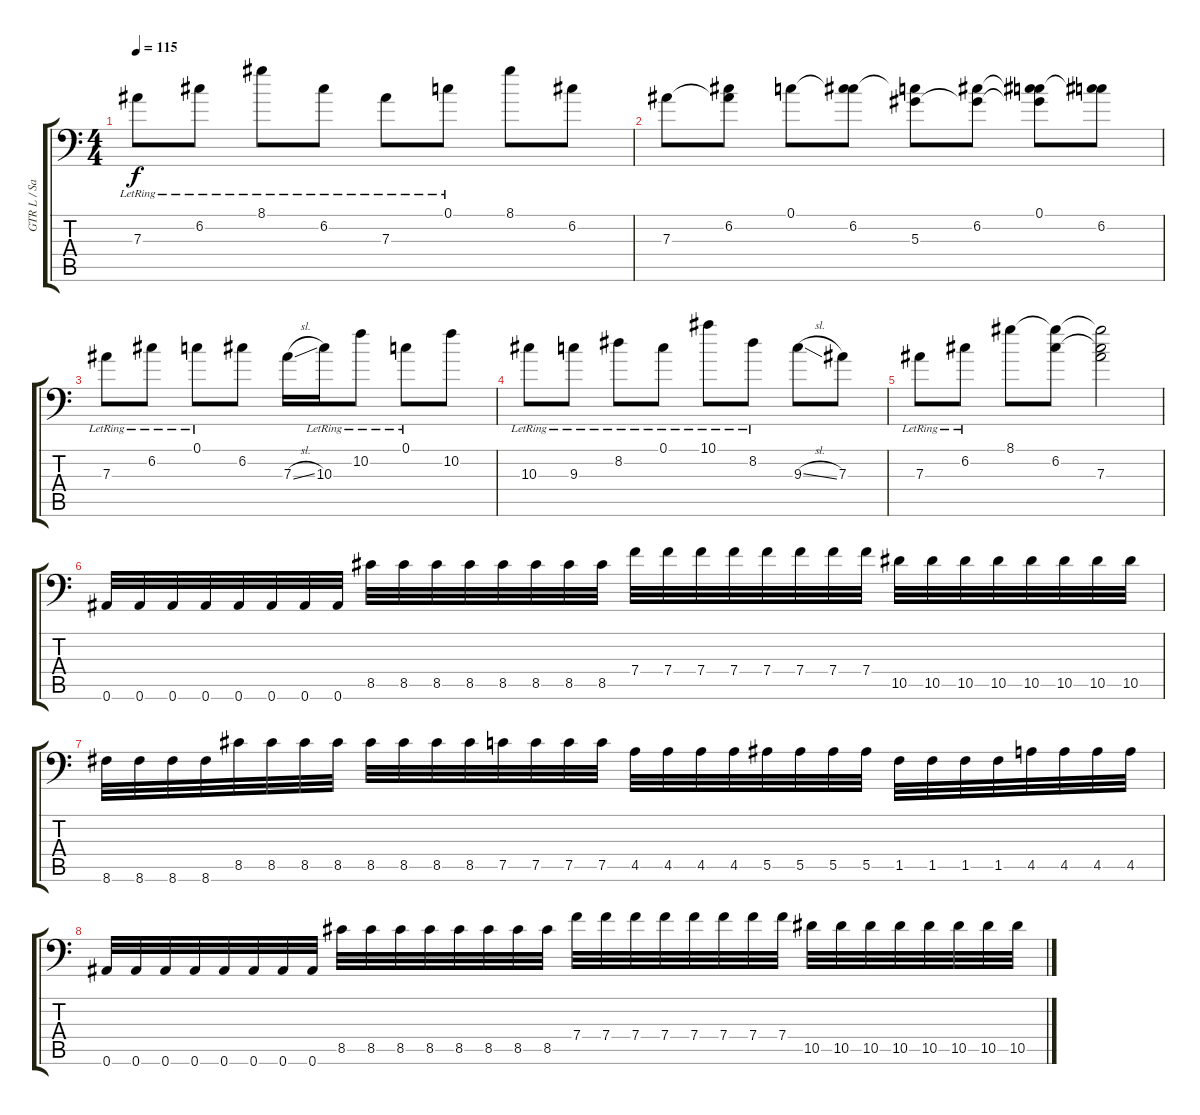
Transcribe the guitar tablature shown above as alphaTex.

\track ("GTR L / Sanch" "GTR L / Sa") {instrument distortionguitar}
\staff {score tabs}
\tuning (C4 G3 Eb3 Bb2 F2 Bb1) {hide}
\ts (4 4)
\tempo 115
\clef f4
\ks c
7.3{lr}.8{dy f} 6.2{lr}.8 8.1{lr}.8 6.2{lr}.8 7.3{lr}.8 0.1{lr}.8 8.1.8 6.2.8 |
7.3.8 (6.2 7.3{t}).8 0.1.8 (0.1{t} 6.2).8 (0.1{t} 5.3).8 (6.2 5.3{t}).8 (0.1 6.2{t} 5.3{t}).8 (0.1{t} 6.2).8 |
7.3{lr}.8 6.2{lr}.8 0.1{lr}.8 6.2.8 7.3{sl}.16 10.3{lr}.16 10.2{lr}.8 0.1{lr}.8 10.2.8 |
10.3{lr}.8 9.3{lr}.8 8.2{lr}.8 0.1{lr}.8 10.1{lr}.8 8.2{lr}.8 9.3{sl}.8 7.3.8 |
7.3{lr}.8 6.2{lr}.8 8.1.8 (8.1{t} 6.2).8 (8.1{t} 6.2{t} 7.3).2 |
0.6.32 0.6.32 0.6.32 0.6.32 0.6.32 0.6.32 0.6.32 0.6.32 8.5.32 8.5.32 8.5.32 8.5.32 8.5.32 8.5.32 8.5.32 8.5.32 7.4.32 7.4.32 7.4.32 7.4.32 7.4.32 7.4.32 7.4.32 7.4.32 10.5.32 10.5.32 10.5.32 10.5.32 10.5.32 10.5.32 10.5.32 10.5.32 |
8.6.32 8.6.32 8.6.32 8.6.32 8.5.32 8.5.32 8.5.32 8.5.32 8.5.32 8.5.32 8.5.32 8.5.32 7.5.32 7.5.32 7.5.32 7.5.32 4.5.32 4.5.32 4.5.32 4.5.32 5.5.32 5.5.32 5.5.32 5.5.32 1.5.32 1.5.32 1.5.32 1.5.32 4.5.32 4.5.32 4.5.32 4.5.32 |
0.6.32 0.6.32 0.6.32 0.6.32 0.6.32 0.6.32 0.6.32 0.6.32 8.5.32 8.5.32 8.5.32 8.5.32 8.5.32 8.5.32 8.5.32 8.5.32 7.4.32 7.4.32 7.4.32 7.4.32 7.4.32 7.4.32 7.4.32 7.4.32 10.5.32 10.5.32 10.5.32 10.5.32 10.5.32 10.5.32 10.5.32 10.5.32
